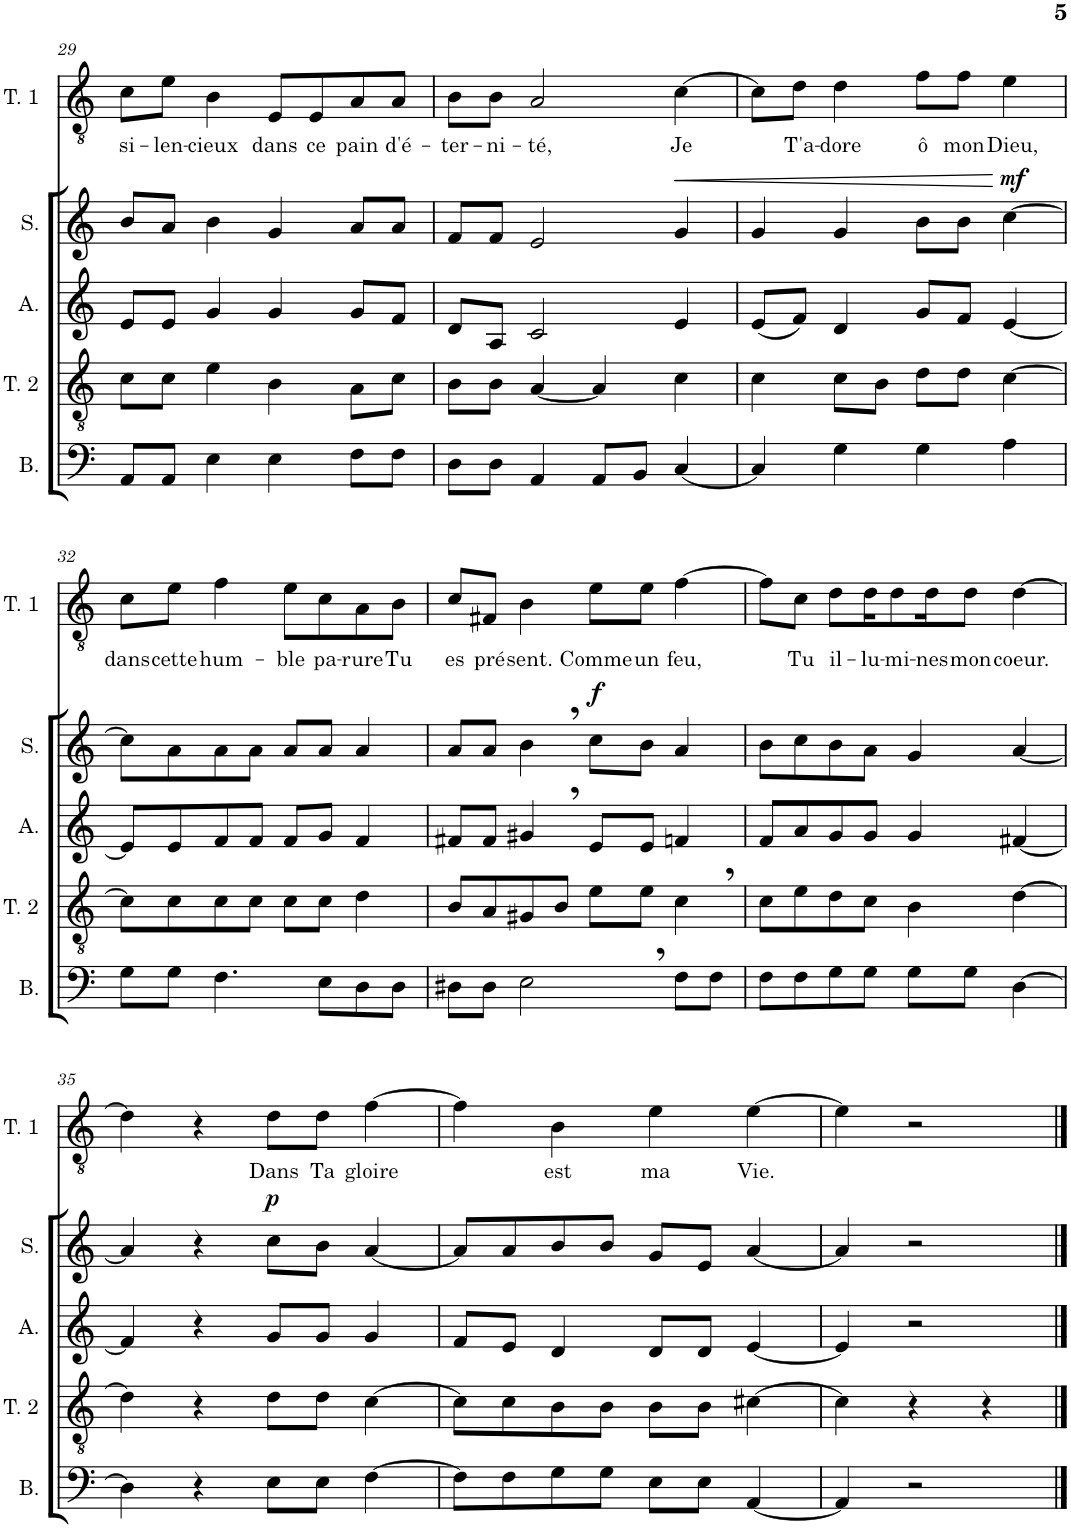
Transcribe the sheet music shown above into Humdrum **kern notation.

**kern	**kern	**kern	**kern	**dynam	**kern	**text
*part5	*part4	*part3	*part2	*part2	*part1	*part1
*staff5	*staff4	*staff3	*staff2	*staff2	*staff1	*staff1
*I"Basse	*I"Ténor 2	*I"Alto	*I"Soprano	*	*I"Ténor 1	*
*I'B.	*I'T. 2	*I'A.	*I'S.	*	*I'T. 1	*
!!LO:PB:g=z
*clefF4	*clefGv2	*clefG2	*clefG2	*	*clefGv2	*
*k[]	*k[]	*k[]	*k[]	*	*k[]	*
*M4/4	*M4/4	*M4/4	*M4/4	*	*M4/4	*
*met(c)	*met(c)	*met(c)	*met(c)	*	*met(c)	*
=29	=29	=29	=29	=29	=29	=29
!	!	!	!	!	!	!LO:LY:b
8AA/L	8c\L	8e/L	8b/L	.	8c\L	si-
!	!	!	!	!	!	!LO:LY:b
8AA/J	8c\J	8e/J	8a/J	.	8e\J	-len-
!	!	!	!	!	!	!LO:LY:b
4E\	4e\	4g/	4b\	.	4B\	-cieux
!	!	!	!	!	!	!LO:LY:b
4E\	4B\	4g/	4g/	.	8E/L	dans
!	!	!	!	!	!	!LO:LY:b
.	.	.	.	.	8E/	ce
!	!	!	!	!	!	!LO:LY:b
8F\L	8A\L	8g/L	8a/L	.	8A/	pain
!	!	!	!	!	!	!LO:LY:b
8F\J	8c\J	8f/J	8a/J	.	8A/J	d'é-
=30	=30	=30	=30	=30	=30	=30
!	!	!	!	!	!	!LO:LY:b
8D\L	8B\L	8d/L	8f/L	.	8B\L	-ter-
!	!	!	!	!	!	!LO:LY:b
8D\J	8B\J	8A/J	8f/J	.	8B\J	-ni-
!	!	!	!	!	!	!LO:LY:b
4AA/	[4A/	2c/	2e/	.	2A/	-té,
8AA/L	4A/]	.	.	.	.	.
8BB/J	.	.	.	.	.	.
!	!	!	!	!LO:HP:b	!	!LO:LY:b
[4C/	4c\	4e/	4g/	<	[4c\	Je
=31	=31	=31	=31	=31	=31	=31
4C/]	4c\	(8e/L	4g/	.	8c\L]	.
!	!	!	!	!	!	!LO:LY:b
.	.	8f/J)	.	.	8d\J	T'a-
!	!	!	!	!	!	!LO:LY:b
4G\	8c\L	4d/	4g/	.	4d\	-dore
.	8B\J	.	.	.	.	.
!	!	!	!	!	!	!LO:LY:b
4G\	8d\L	8g/L	8b\L	.	8f\L	ô
!	!	!	!	!	!	!LO:LY:b
.	8d\J	8f/J	8b\J	.	8f\J	mon
!	!	!	!	!LO:DY:n=1:a	!	!LO:LY:b
4A\	[4c\	[4e/	[4cc\	[ mf	4e\	Dieu,
!!LO:LB:g=z
=32	=32	=32	=32	=32	=32	=32
!	!	!	!	!	!	!LO:LY:b
8G\L	8c\L]	8e/L]	8cc\L]	.	8c\L	dans
!	!	!	!	!	!	!LO:LY:b
8G\J	8c\	8e/	8a\	.	8e\J	cette
!	!	!	!	!	!	!LO:LY:b
4.F\	8c\	8f/	8a\	.	4f\	hum-
.	8c\J	8f/J	8a\J	.	.	.
!	!	!	!	!	!	!LO:LY:b
.	8c\L	8f/L	8a/L	.	8e\L	-ble
!	!	!	!	!	!	!LO:LY:b
8E\L	8c\J	8g/J	8a/J	.	8c\	pa-
!	!	!	!	!	!	!LO:LY:b
8D\	4d\	4f/	4a/	.	8A\	-rure
!	!	!	!	!	!	!LO:LY:b
8D\J	.	.	.	.	8B\J	Tu
=33	=33	=33	=33	=33	=33	=33
!	!	!	!	!	!	!LO:LY:b
8D#X\L	8B/L	8f#X/L	8a/L	.	8c/L	es
!	!	!	!	!	!	!LO:LY:b
8D#\J	8A/	8f#/J	8a/J	.	8F#X/J	pré
!	!	!	!	!	!	!LO:LY:b
2E,\	8G#X/	4g#X,/	4b,\	.	4B\	sent.
.	8B/J	.	.	.	.	.
!	!	!	!	!LO:DY:a	!	!LO:LY:b
.	8e\L	8e/L	8cc\L	f	8e\L	Comme
!	!	!	!	!	!	!LO:LY:b
.	8e\J	8e/J	8b\J	.	8e\J	un
!	!	!	!	!	!	!LO:LY:b
8F\L	4c,\	4fn/	4a/	.	[4f\	feu,
8F\J	.	.	.	.	.	.
=34	=34	=34	=34	=34	=34	=34
8F\L	8c\L	8f/L	8b\L	.	8f\L]	.
!	!	!	!	!	!	!LO:LY:b
8F\	8e\	8a/	8cc\	.	8c\J	Tu
!	!	!	!	!	!	!LO:LY:b
8G\	8d\	8g/	8b\	.	8d\L	il-
!	!	!	!	!	!	!LO:LY:b
8G\J	8c\J	8g/J	8a\J	.	16d\K	-lu-
!	!	!	!	!	!	!LO:LY:b
.	.	.	.	.	8d\	-mi-
8G\L	4B\	4g/	4g/	.	.	.
!	!	!	!	!	!	!LO:LY:b
.	.	.	.	.	16d\K	-nes
!	!	!	!	!	!	!LO:LY:b
8G\J	.	.	.	.	8d\J	mon
!	!	!	!	!	!	!LO:LY:b
[4D\	[4d\	[4f#X/	[4a/	.	[4d\	coeur.
!!LO:LB:g=z
=35	=35	=35	=35	=35	=35	=35
4D\]	4d\]	4f#/]	4a/]	.	4d\]	.
4r	4r	4r	4r	.	4r	.
!	!	!	!	!LO:DY:a	!	!LO:LY:b
8E\L	8d\L	8g/L	8cc\L	p	8d\L	Dans
!	!	!	!	!	!	!LO:LY:b
8E\J	8d\J	8g/J	8b\J	.	8d\J	Ta
!	!	!	!	!	!	!LO:LY:b
[4F\	[4c\	4g/	[4a/	.	[4f\	gloire
=36	=36	=36	=36	=36	=36	=36
8F\L]	8c\L]	8f/L	8a/L]	.	4f\]	.
8F\	8c\	8e/J	8a/	.	.	.
!	!	!	!	!	!	!LO:LY:b
8G\	8B\	4d/	8b/	.	4B\	est
8G\J	8B\J	.	8b/J	.	.	.
!	!	!	!	!	!	!LO:LY:b
8E\L	8B\L	8d/L	8g/L	.	4e\	ma
8E\J	8B\J	8d/J	8e/J	.	.	.
!	!	!	!	!	!	!LO:LY:b
[4AA/	[4c#X\	[4e/	[4a/	.	[4e\	Vie.
=37	=37	=37	=37	=37	=37	=37
4AA/]	4c#\]	4e/]	4a/]	.	4e\]	.
2r	4r	2r	2r	.	2r	.
.	4r	.	.	.	.	.
==	==	==	==	==	==	==
*-	*-	*-	*-	*-	*-	*-
